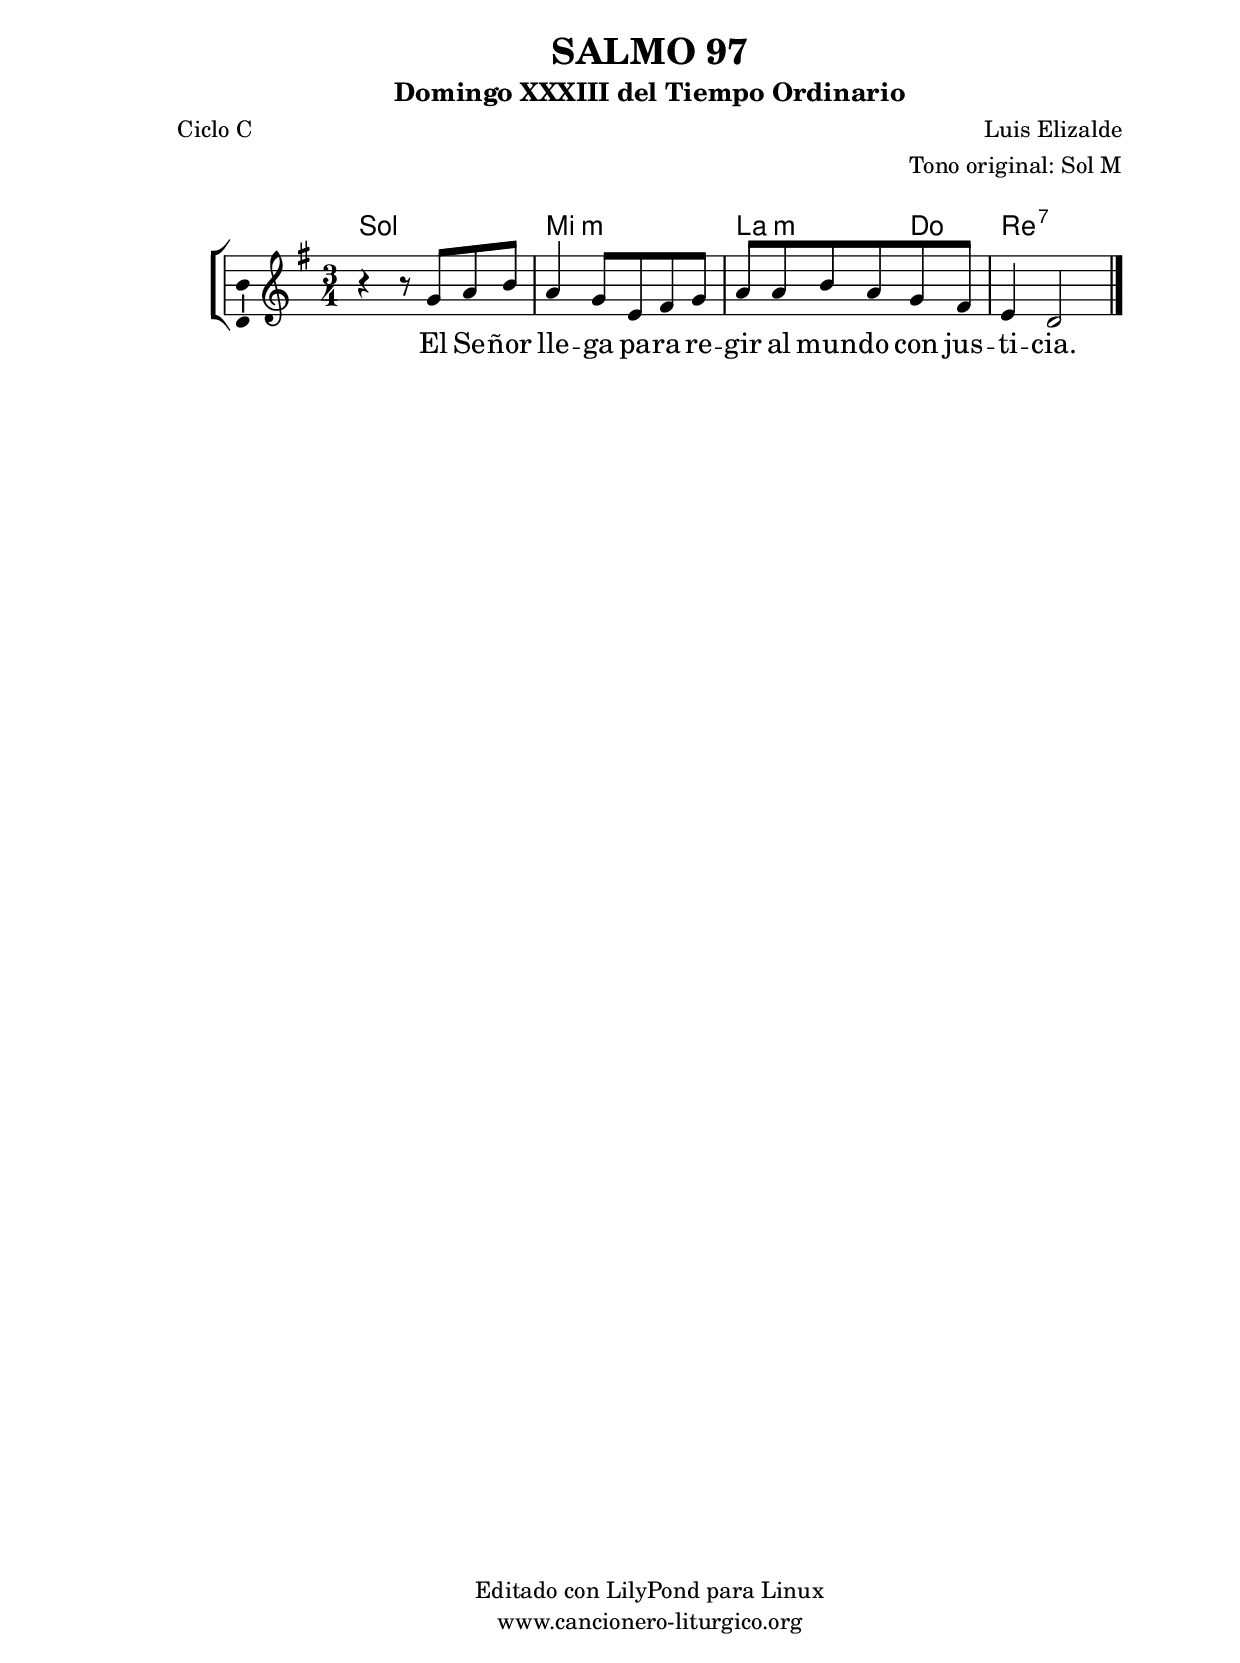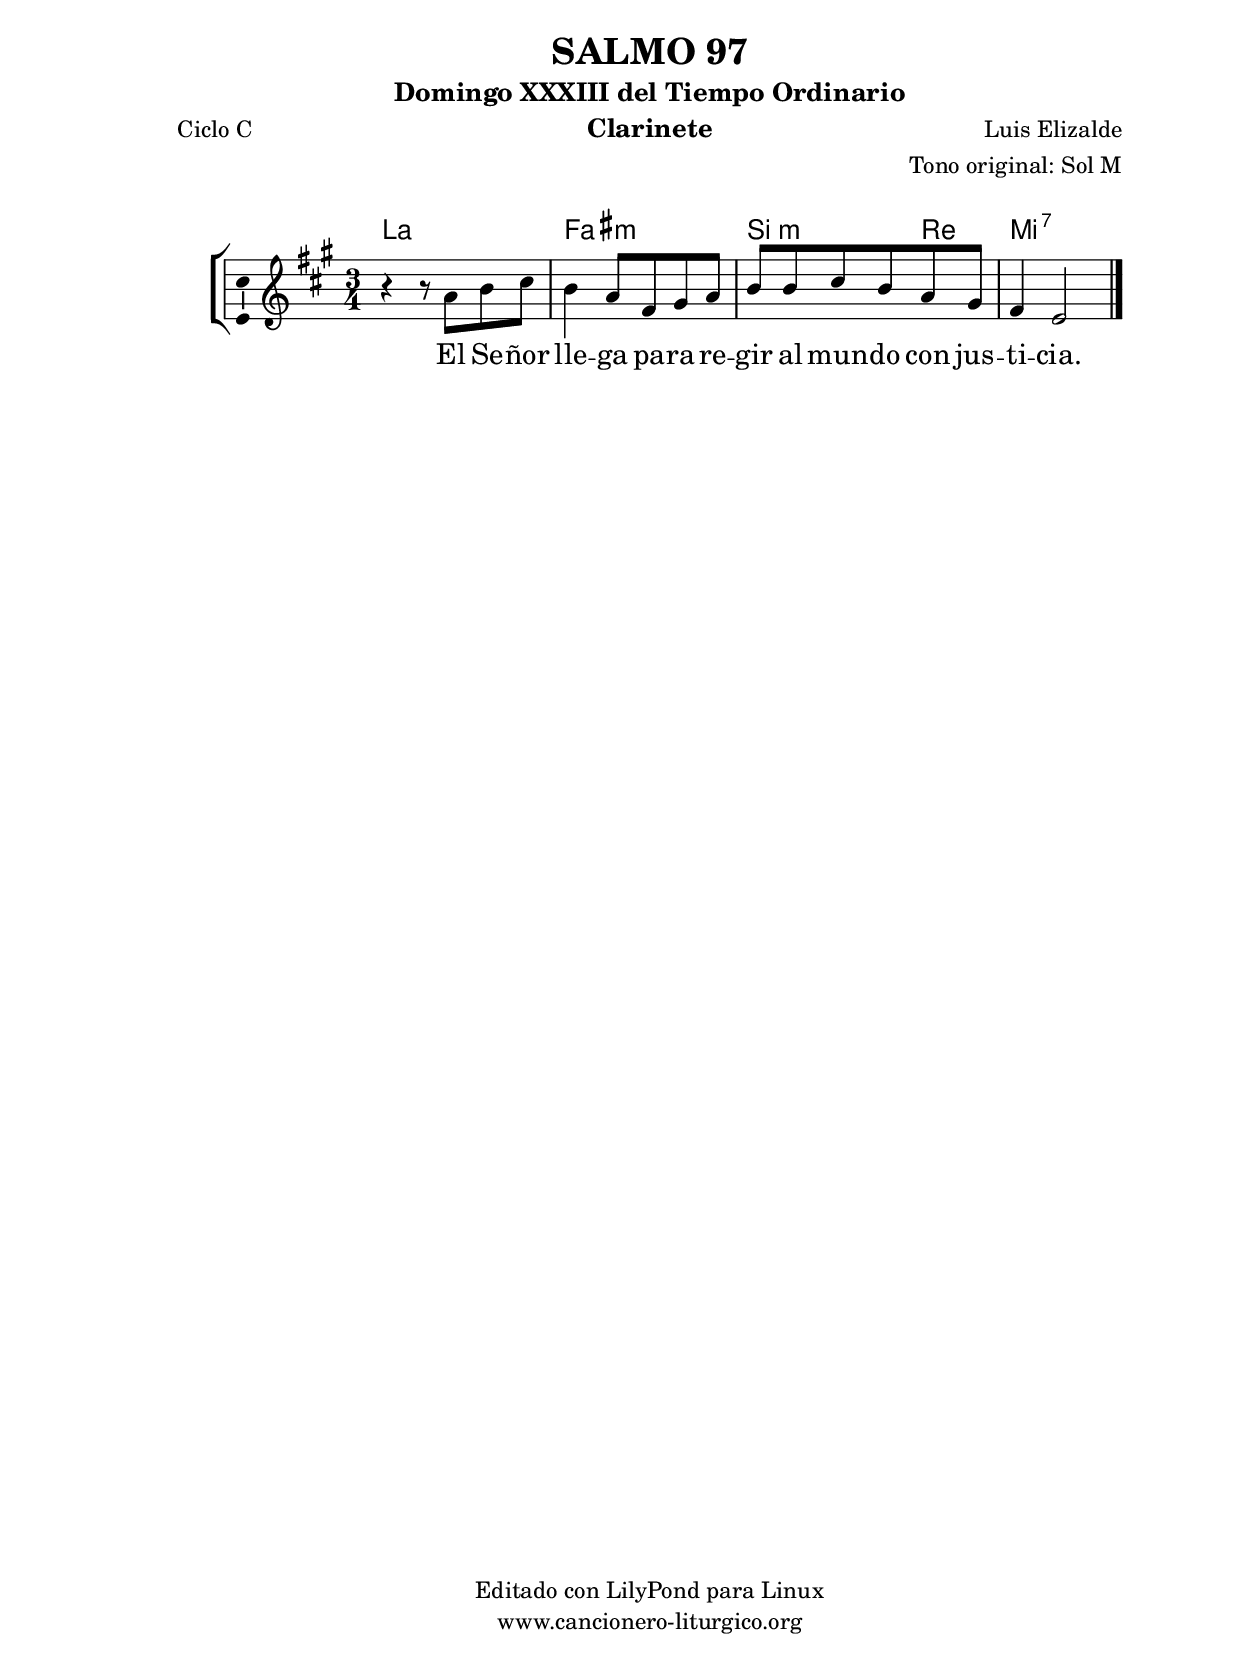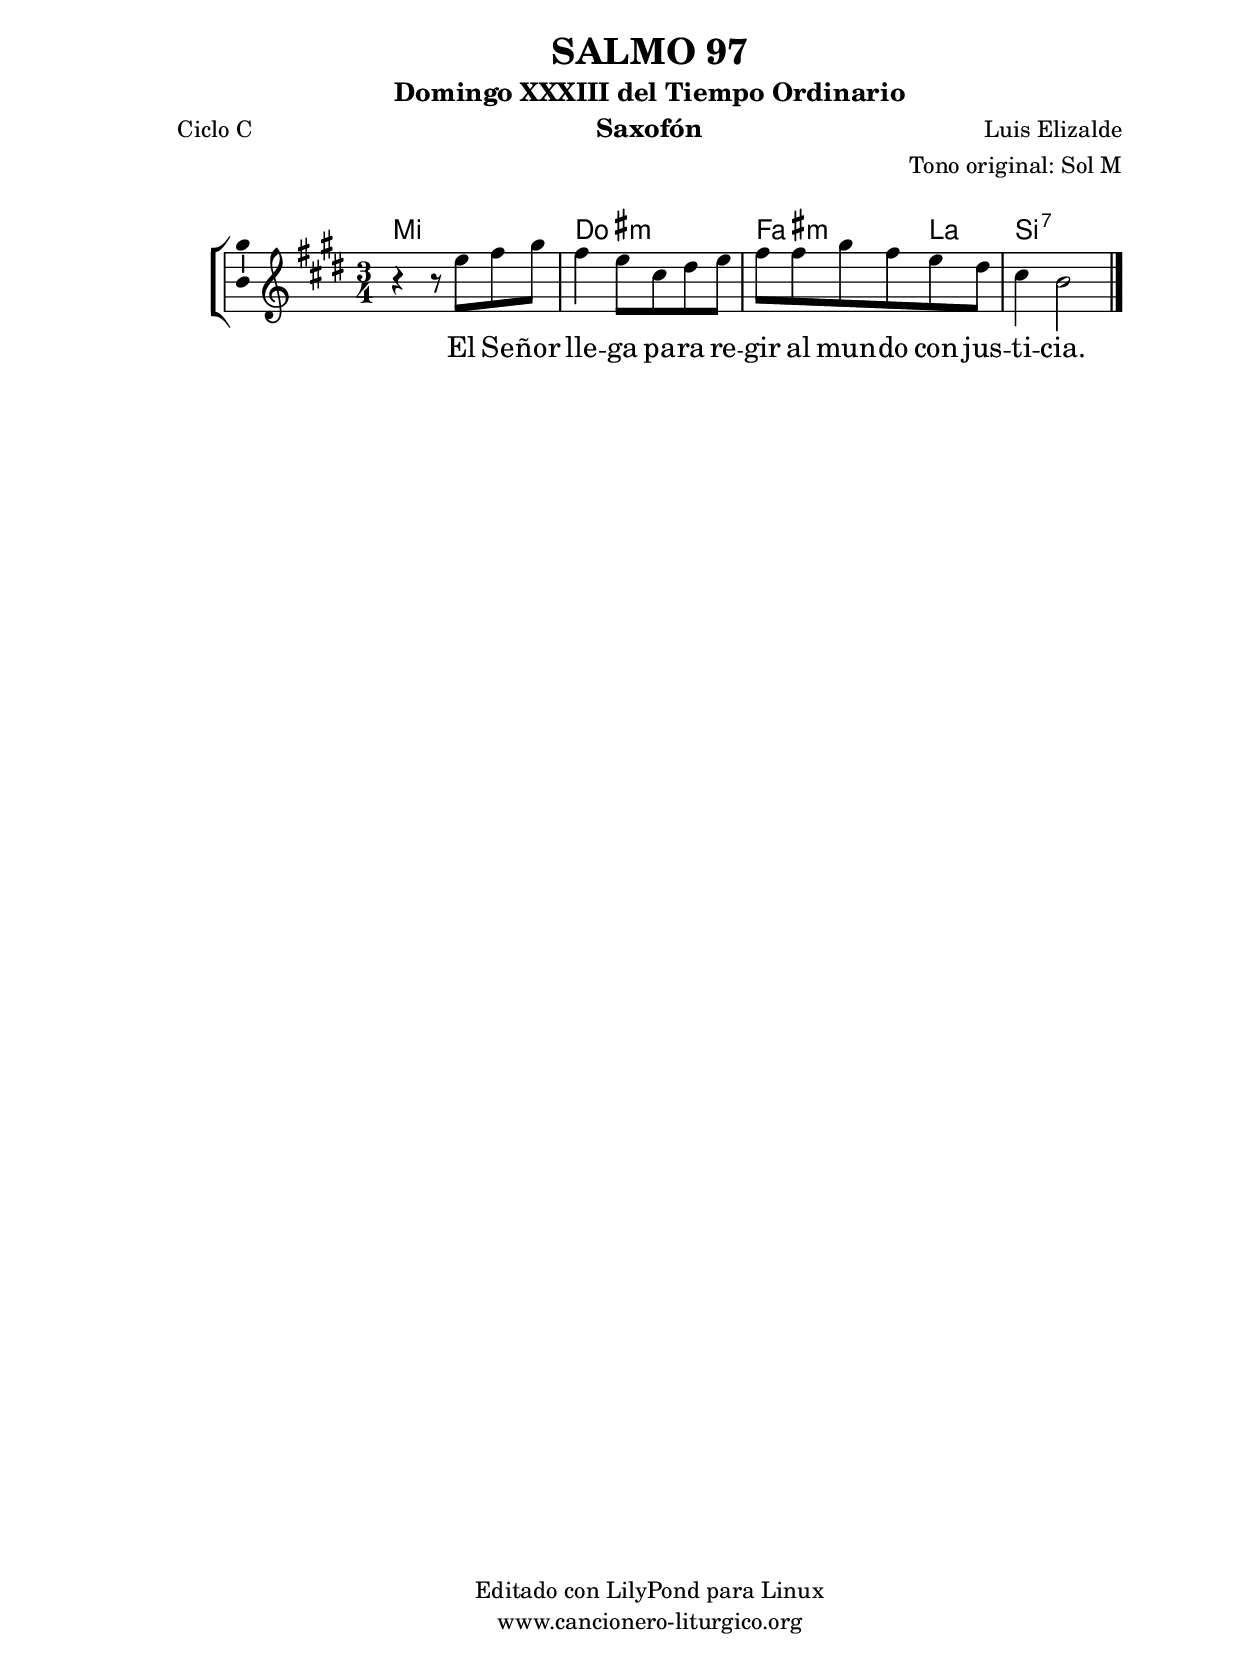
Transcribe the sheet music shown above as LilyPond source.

%
%para convertir .midi en .wav:
%timidity filename.midi -Ow -o finename.wav
%
%
%Para convertir de .wav a .mp3:
%lame -h -m j filename.wav
%
%
%para escuchar el midi:
%timidity nombrefichero.midi
%


%versión de lilypond para la que se ha escrito esta partitura:
\version "2.16.0"

	%Tamaño papel
	#(set-default-paper-size "a4")
	%Tamaño partitura
	#(set-global-staff-size 20)
	%No responde al pulsar sobre una nota
	#(ly:set-option 'point-and-click #f)

%parámetros del encabezamiento:
\header {
	title = "SALMO 97"
	subtitle = "Domingo XXXIII del Tiempo Ordinario"
	composer = "Luis Elizalde"
	poet = "Ciclo C"
	meter = ""
	arranger = "Tono original: Sol M"
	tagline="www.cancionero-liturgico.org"
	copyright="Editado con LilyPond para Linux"
	}

%parámetros asociados al papel:
\paper  {
	oddHeaderMarkup = \markup {\fill-line { \on-the-fly #not-first-page \fromproperty #'header:title \on-the-fly #not-first-page \fromproperty #'header:composer }}
	evenHeaderMarkup = \markup {\fill-line { \fromproperty #'header:composer \fromproperty #'header:title }}
	#(set-paper-size "a4")
	print-page-number = ##f
	first-page-number = 1
	print-first-page-number = ##f
%	head-separation = 3.0 \cm
	top-margin = 2.0 \cm
	bottom-margin = 0.5\cm
%%%	bottom-margin = -1.0\cm
	left-margin = 3.0 \cm
	line-width = 16.0 \cm 
	indent = 8\mm
	interscoreline = 2.\mm
	between-system-space = 15\mm
%	para que las partituras no llenen la hoja:
	ragged-bottom = ##t
%	idem para la última hoja:
	ragged-last-bottom = ##f
%	para que las partituras llenen el ancho del papel:
	ragged-last = ##f
	after-title-space = 2.5 \cm
%page-count=1
%system-count=8

	%Flexible Vertical Spacing
%	markup-markup-spacing =
%	#'((basic-distance . 15) (minimum-distance . 15) (padding . 3))
	markup-system-spacing =
	#'((basic-distance . 15) (minimum-distance . 15) (padding . 3))
	system-system-spacing =
	#'((basic-distance . 15) (minimum-distance . 15) (padding . 3))
	score-system-spacing =
	#'((basic-distance . 15) (minimum-distance . 15) (padding . 5))
%	top-system-spacing = % header
%	#'((basic-distance . 8) (minimum-distance . 0) (padding . 3))
%	top-markup-spacing =
%	#'((basic-distance . 20) (minimum-distance . 20) (padding . 3))
	last-bottom-spacing = % footer
	#'((basic-distance . 5) (minimum-distance . 5) (padding . 3))
%	score-markup-spacing =
%	#'((basic-distance . 16) (minimum-distance . 13) (padding . 3))

	}


%parámetros que afectan a toda la partitura:
global =  {
	%clave de sol (G):
	\clef G
	%armadura:
%	\transpose aes g
	\key g \major
	\tempo 4=100
	\set Score.tempoHideNote = ##t
	}


acordes = {
	\italianChords
	\chordmode {
%	\transpose aes g
{

g2. e:m a2:m c4 d2.:7

	}
	}
}

melodia = 
%	\transpose aes g
{
	\relative c''{

\time 3/4
r4 r8 g8 a b
a4 g8 e fis g
a8 a b a g fis
e4 d2

	\bar "|."
	}
	}


texto = \lyricmode {
El Se -- ñor lle -- ga pa -- ra re -- gir al mun -- do con jus -- ti -- cia.
	}


acordesStaff = \context ChordNames = acordesStaff <<
	\set chordChanges = ##t
	\acordes
	>>


vozStaff = \context Voice = vozStaff
\with {\consists "Ambitus_engraver"}
<<
%	\set Staff.instrumentName = ""
%	\set Staff.shortInstrumentName = ""
%	\set Staff.midiInstrument = #"clarinet"
%	\set Staff.midiInstrument = #"cello"
%	\set Staff.midiInstrument = #"flute"
	\set Staff.midiInstrument = #"electric guitar (jazz)"
%	\set Staff.midiInstrument = #"english horn"
%	\set Staff.midiInstrument = #"violin"
%	\set Staff.midiInstrument = #"glockenspiel"
	\set Staff.midiMinimumVolume = #0.7
	\set Staff.midiMaximumVolume = #0.9
	\global
	\melodia
	>>


textoStaff = \context Lyrics = textoStaff <<
	\lyricsto vozStaff \texto
	>>

\book {
	\score {
		\context ChoirStaff {
			\override StaffGroup.SystemStartBracket #'collapse-height = #1
			\override Score.SystemStartBar #'collapse-height = #1
			<<
			\acordesStaff
			\vozStaff
			\textoStaff
			>>
			}
		\layout {
	    		\context {
				\Lyrics
				\override LyricText #'font-size = #2
				}
	   		 \context {
				\Score
				%fontSize = #3
				\override StaffSymbol #'staff-space = #(magstep +3)
				%\override Beam #'thickness = #0.55
				%\override SpacingSpanner #'spacing-increment = #1.0
				%\override Slur #'height-limit = #1.5
				}
			}
		}
	\score {
		\unfoldRepeats
		\context ChoirStaff {
			<<
			\acordesStaff
			\vozStaff
			>>
			}
		\midi {
	  		\context {
	  			\Score
				tempoWholesPerMinute = #(ly:make-moment 70 4)
				}
			}
		}
	}

%Partitura para clarinete
#(define output-suffix "C")
\book {
	\header{
		instrument = "Clarinete"
		}
	\score {
		\context ChoirStaff {
			\override StaffGroup.SystemStartBracket #'collapse-height = #1
			\override Score.SystemStartBar #'collapse-height = #1
\transpose c d
			<<
			\acordesStaff
			\vozStaff
			\textoStaff
			>>
			}
		\layout {
	    		\context {
				\Lyrics
				\override LyricText #'font-size = #2
				}
	   		 \context {
				\Score
				%fontSize = #3
				\override StaffSymbol #'staff-space = #(magstep +3)
				%\override Beam #'thickness = #0.55
				%\override SpacingSpanner #'spacing-increment = #1.0
				%\override Slur #'height-limit = #1.5
				}
			}
		}
	}

%Partitura para saxofón
#(define output-suffix "S")
\book {
	\header{
		instrument = "Saxofón"
		}
	\score {
		\context ChoirStaff {
			\override StaffGroup.SystemStartBracket #'collapse-height = #1
			\override Score.SystemStartBar #'collapse-height = #1
\transpose c a
			<<
			\acordesStaff
			\vozStaff
			\textoStaff
			>>
			}
		\layout {
	    		\context {
				\Lyrics
				\override LyricText #'font-size = #2
				}
	   		 \context {
				\Score
				%fontSize = #3
				\override StaffSymbol #'staff-space = #(magstep +3)
				%\override Beam #'thickness = #0.55
				%\override SpacingSpanner #'spacing-increment = #1.0
				%\override Slur #'height-limit = #1.5
				}
			}
		}
	}

